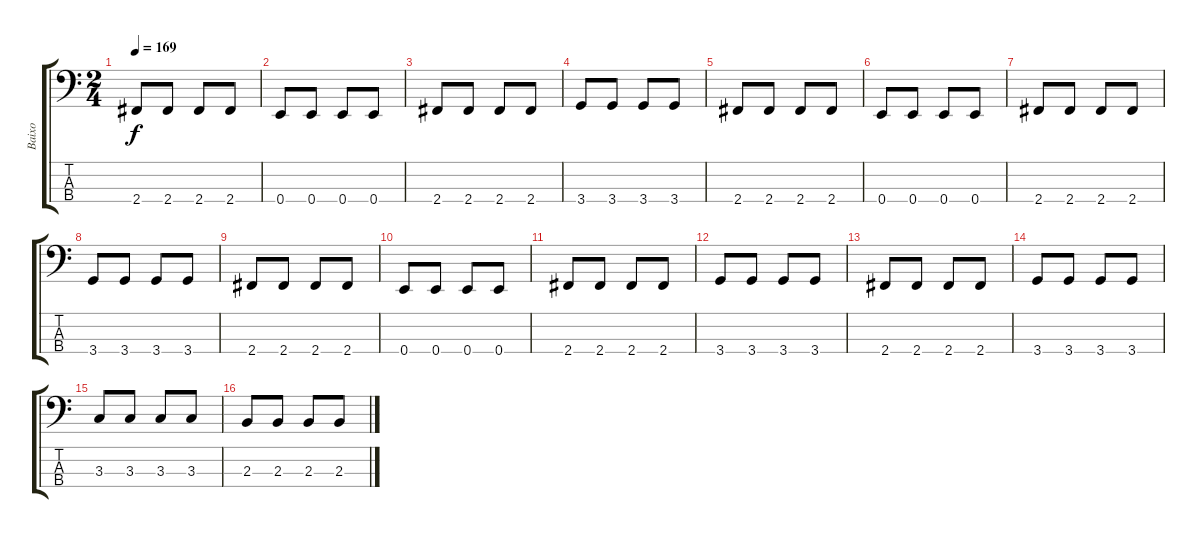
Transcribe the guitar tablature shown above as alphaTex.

\track ("Baixo" "Baixo") {instrument electricbassfinger}
\staff {score tabs}
\tuning (G2 D2 A1 E1) {hide}
\ts (2 4)
\tempo 169
\clef f4
\ks c
2.4.8{dy f} 2.4.8 2.4.8 2.4.8 |
0.4.8 0.4.8 0.4.8 0.4.8 |
2.4.8 2.4.8 2.4.8 2.4.8 |
3.4.8 3.4.8 3.4.8 3.4.8 |
2.4.8 2.4.8 2.4.8 2.4.8 |
0.4.8 0.4.8 0.4.8 0.4.8 |
2.4.8 2.4.8 2.4.8 2.4.8 |
3.4.8 3.4.8 3.4.8 3.4.8 |
2.4.8 2.4.8 2.4.8 2.4.8 |
0.4.8 0.4.8 0.4.8 0.4.8 |
2.4.8 2.4.8 2.4.8 2.4.8 |
3.4.8 3.4.8 3.4.8 3.4.8 |
2.4.8 2.4.8 2.4.8 2.4.8 |
3.4.8 3.4.8 3.4.8 3.4.8 |
3.3.8 3.3.8 3.3.8 3.3.8 |
2.3.8 2.3.8 2.3.8 2.3.8
